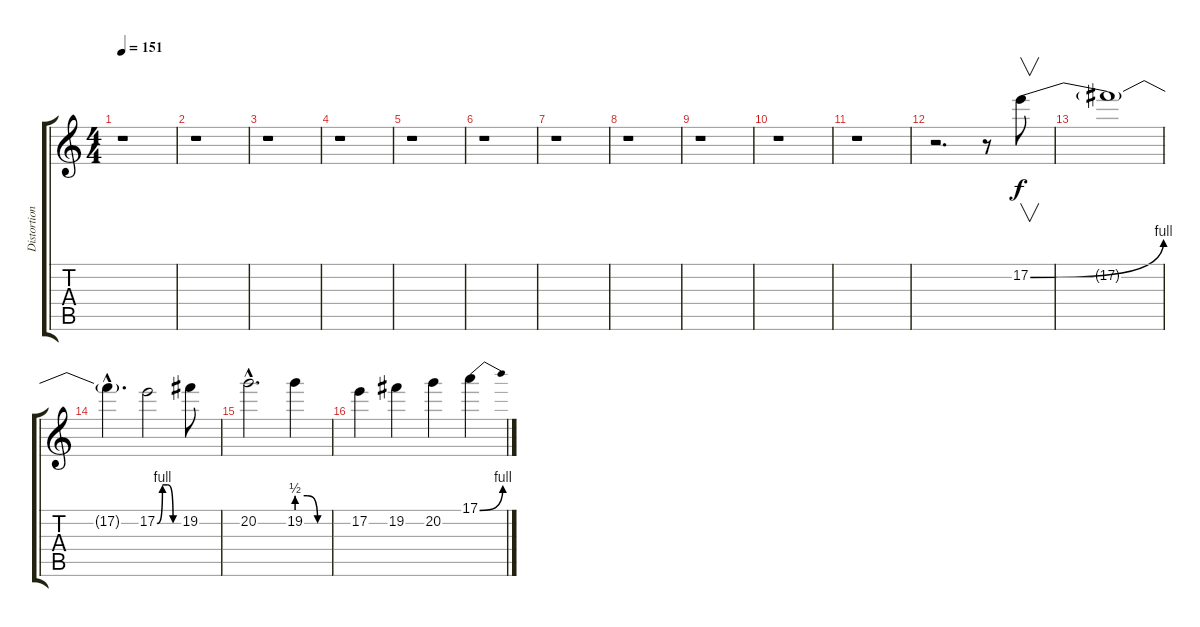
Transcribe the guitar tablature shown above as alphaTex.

\track ("Distortion Guitar 2" "Distortion") {instrument distortionguitar}
\staff {score tabs}
\tuning (E4 B3 G3 D3 A2 E2) {hide}
\ts (4 4)
\tempo 151
\clef g2
\ks c
r.1{dy f} |
r.1 |
r.1 |
r.1 |
r.1 |
r.1 |
r.1 |
r.1 |
r.1 |
r.1 |
r.1 |
r.2{d} r.8 17.2{be (bend 0 0 60 4)}.8{v} |
17.2{t}.1 |
17.2{hac t}.4{d} 17.2{be (custom 0 0 15 4 30 4 45 0 60 0)}.2 19.2.8 |
20.2{hac}.2{d} 19.2{be (custom 0 2 20 2 40 0 60 0)}.4 |
17.2.4 19.2.4 20.2.4 17.1{be (bend 0 0 60 4)}.4
